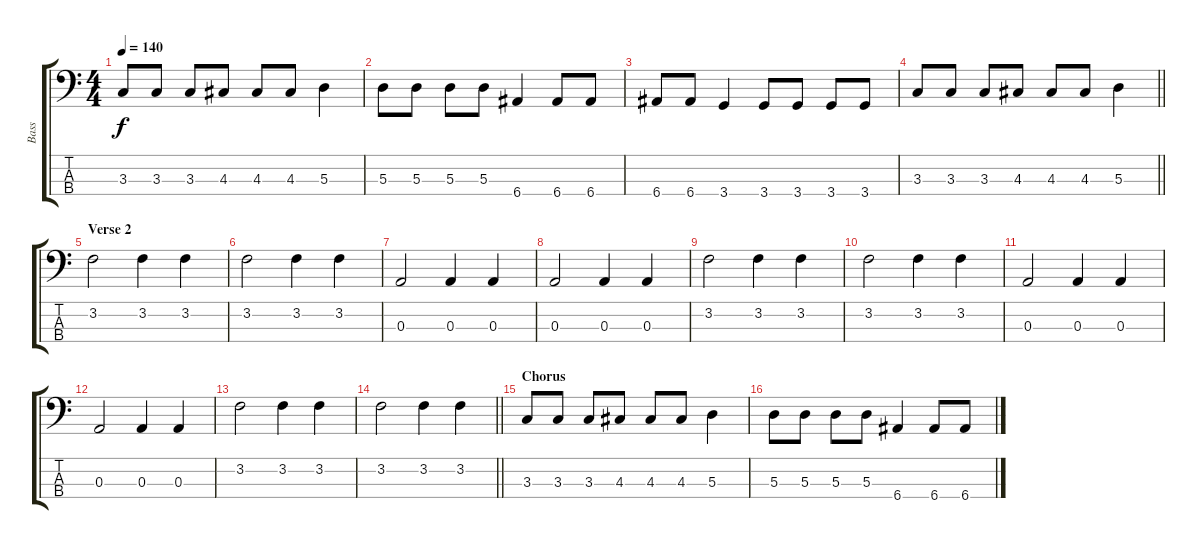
\track ("Bass" "Bass") {instrument electricbassfinger}
\staff {score tabs}
\tuning (G2 D2 A1 E1) {hide}
\ts (4 4)
\tempo 140
\clef f4
\ks c
3.3.8{dy f} 3.3.8 3.3.8 4.3.8 4.3.8 4.3.8 5.3.4 |
5.3.8 5.3.8 5.3.8 5.3.8 6.4.4 6.4.8 6.4.8 |
6.4.8 6.4.8 3.4.4 3.4.8 3.4.8 3.4.8 3.4.8 |
\barLineRight lightlight
3.3.8 3.3.8 3.3.8 4.3.8 4.3.8 4.3.8 5.3.4 |
\section ("" "Verse 2")
3.2.2 3.2.4 3.2.4 |
3.2.2 3.2.4 3.2.4 |
0.3.2 0.3.4 0.3.4 |
0.3.2 0.3.4 0.3.4 |
3.2.2 3.2.4 3.2.4 |
3.2.2 3.2.4 3.2.4 |
0.3.2 0.3.4 0.3.4 |
0.3.2 0.3.4 0.3.4 |
3.2.2 3.2.4 3.2.4 |
\barLineRight lightlight
3.2.2 3.2.4 3.2.4 |
\section ("" "Chorus")
3.3.8 3.3.8 3.3.8 4.3.8 4.3.8 4.3.8 5.3.4 |
5.3.8 5.3.8 5.3.8 5.3.8 6.4.4 6.4.8 6.4.8
